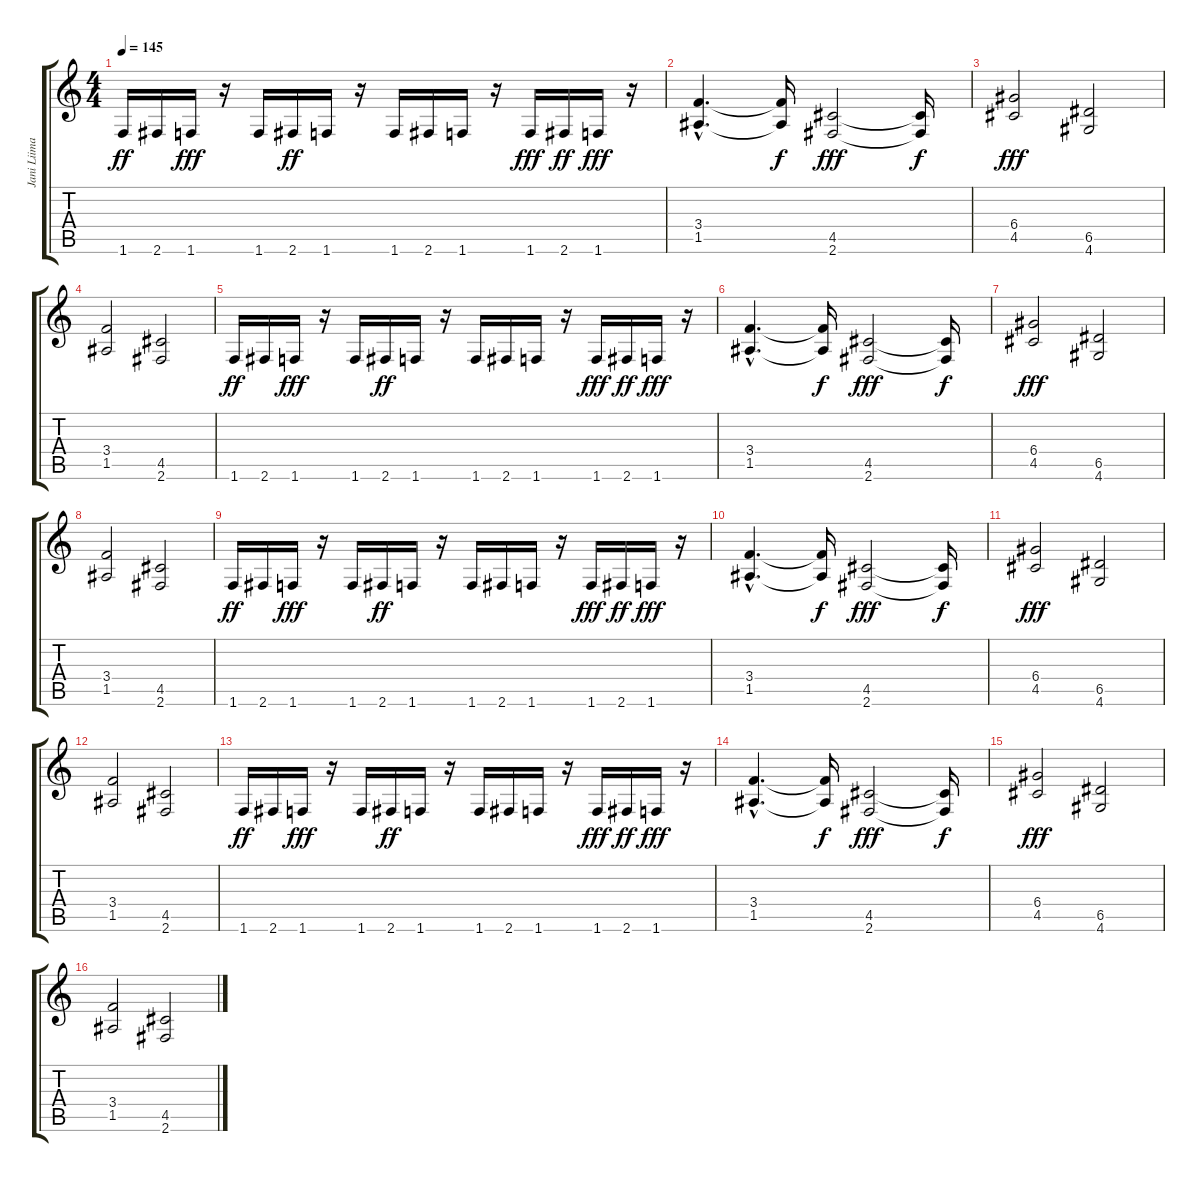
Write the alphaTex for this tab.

\track ("Jani Liimatainen" "Jani Liima") {instrument overdrivenguitar}
\staff {score tabs}
\tuning (E4 B3 G3 D3 A2 E2) {hide}
\ts (4 4)
\tempo 145
\clef g2
\ks c
1.6.16{dy ff} 2.6.16 1.6.16{dy fff} r.16 1.6.16 2.6.16{dy ff} 1.6.16 r.16 1.6.16 2.6.16 1.6.16 r.16 1.6.16{dy fff} 2.6.16{dy ff} 1.6.16{dy fff} r.16 |
(3.4{hac} 1.5{hac}).4{d} (3.4{t} 1.5{t}).16{dy f} (4.5 2.6).2{dy fff} (4.5{t} 2.6{t}).16{dy f} |
(6.4 4.5).2{dy fff} (6.5 4.6).2 |
(3.4 1.5).2 (4.5 2.6).2 |
1.6.16{dy ff} 2.6.16 1.6.16{dy fff} r.16 1.6.16 2.6.16{dy ff} 1.6.16 r.16 1.6.16 2.6.16 1.6.16 r.16 1.6.16{dy fff} 2.6.16{dy ff} 1.6.16{dy fff} r.16 |
(3.4{hac} 1.5{hac}).4{d} (3.4{t} 1.5{t}).16{dy f} (4.5 2.6).2{dy fff} (4.5{t} 2.6{t}).16{dy f} |
(6.4 4.5).2{dy fff} (6.5 4.6).2 |
(3.4 1.5).2 (4.5 2.6).2 |
1.6.16{dy ff} 2.6.16 1.6.16{dy fff} r.16 1.6.16 2.6.16{dy ff} 1.6.16 r.16 1.6.16 2.6.16 1.6.16 r.16 1.6.16{dy fff} 2.6.16{dy ff} 1.6.16{dy fff} r.16 |
(3.4{hac} 1.5{hac}).4{d} (3.4{t} 1.5{t}).16{dy f} (4.5 2.6).2{dy fff} (4.5{t} 2.6{t}).16{dy f} |
(6.4 4.5).2{dy fff} (6.5 4.6).2 |
(3.4 1.5).2 (4.5 2.6).2 |
1.6.16{dy ff} 2.6.16 1.6.16{dy fff} r.16 1.6.16 2.6.16{dy ff} 1.6.16 r.16 1.6.16 2.6.16 1.6.16 r.16 1.6.16{dy fff} 2.6.16{dy ff} 1.6.16{dy fff} r.16 |
(3.4{hac} 1.5{hac}).4{d} (3.4{t} 1.5{t}).16{dy f} (4.5 2.6).2{dy fff} (4.5{t} 2.6{t}).16{dy f} |
(6.4 4.5).2{dy fff} (6.5 4.6).2 |
(3.4 1.5).2 (4.5 2.6).2
